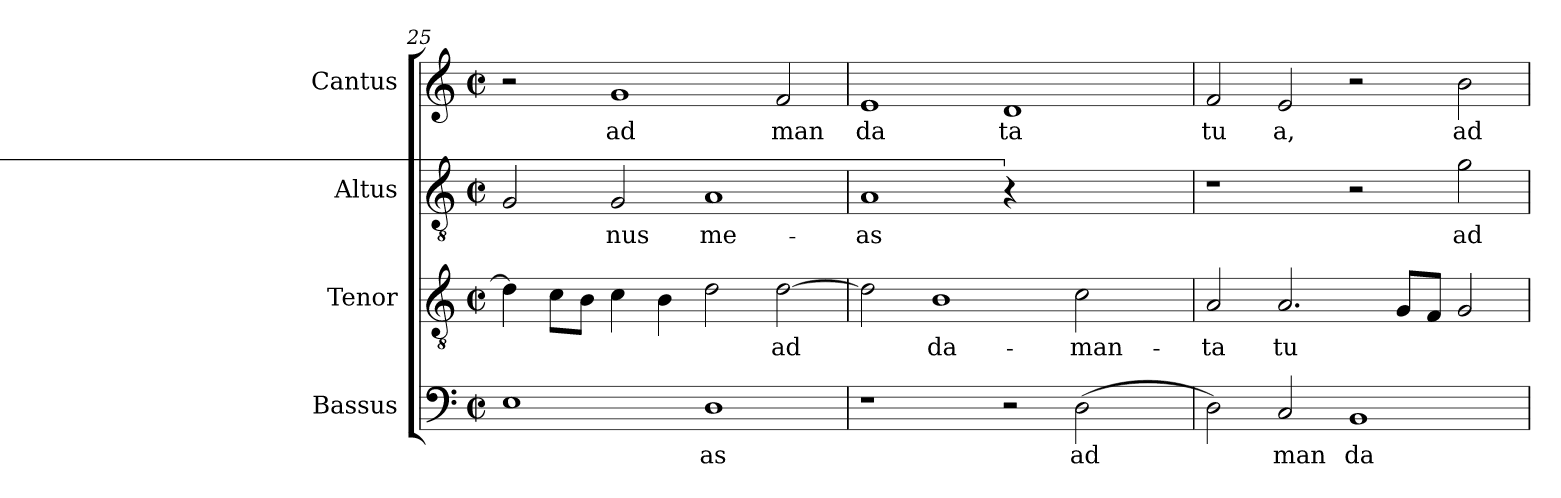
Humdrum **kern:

**kern	**text	**kern	**text	**kern	**text	**kern	**text
*part4	*part4	*part3	*part3	*part2	*part2	*part1	*part1
*staff4	*staff4	*staff3	*staff3	*staff2	*staff2	*staff1	*staff1
*I"Bassus	*	*I"Tenor	*	*I"Altus	*	*I"Cantus	*
*clefF4	*	*clefGv2	*	*clefGv2	*	*clefG2	*
*M2/2	*	*M2/2	*	*M2/2	*	*M2/2	*
*met(c|)	*	*met(c|)	*	*met(c|)	*	*met(c|)	*
=25	=25	=25	=25	=25	=25	=25	=25
1E	.	4d\]	.	2G/	.	2r	.
.	.	8c\L	.	.	.	.	.
.	.	8B\J	.	.	.	.	.
!	!	!	!	!	!LO:LY:b:cj	!	!LO:LY:b:cj
.	.	4c\	.	2G/	-nus	1g	ad
.	.	4B\	.	.	.	.	.
!	!LO:LY:b:cj	!	!	!	!LO:LY:b:cj	!	!
1D	as	2d\	.	1A	me-	.	.
!	!	!	!LO:LY:b:cj	!	!	!	!LO:LY:b:cj
.	.	[>2d\	ad	.	.	2f/	man
=26	=26	=26	=26	=26	=26	=26	=26
!	!	!	!	!	!LO:LY:b:cj	!	!LO:LY:b:cj
1r	.	2d\]	.	1A	-as	1e	da
!	!	!	!LO:LY:b:cj	!	!	!	!
.	.	1B	-da-	.	.	.	.
!	!	!	!	!LO:N:vis=1	!	!	!LO:LY:b:cj
2r	.	.	.	4%5r	.	1d	ta
!	!LO:LY:b:cj	!	!LO:LY:b:cj	!	!	!	!
(>2D\	ad	2c\	man-	.	.	.	.
4ryy	.	4ryy	.	.	.	4ryy	.
!!LO:LB:g=z
=27	=27	=27	=27	=27	=27	=27	=27
!	!	!	!LO:LY:b:cj	!	!	!	!LO:LY:b:cj
2D\)	.	2A/	-ta	1r	.	2f/	tu
!	!LO:LY:b:cj	!	!LO:LY:b:cj	!	!	!	!LO:LY:b:cj
2C/	man	2.A/	tu	.	.	2e/	a,
!	!LO:LY:b:cj	!	!	!	!	!	!
1BB	da	.	.	2r	.	2r	.
.	.	8G/L	.	.	.	.	.
.	.	8F/J	.	.	.	.	.
!	!	!	!	!	!LO:LY:b:cj	!	!LO:LY:b:cj
.	.	2G/	.	2g\	ad	2b\	ad
=	=	=	=	=	=	=	=
*-	*-	*-	*-	*-	*-	*-	*-
